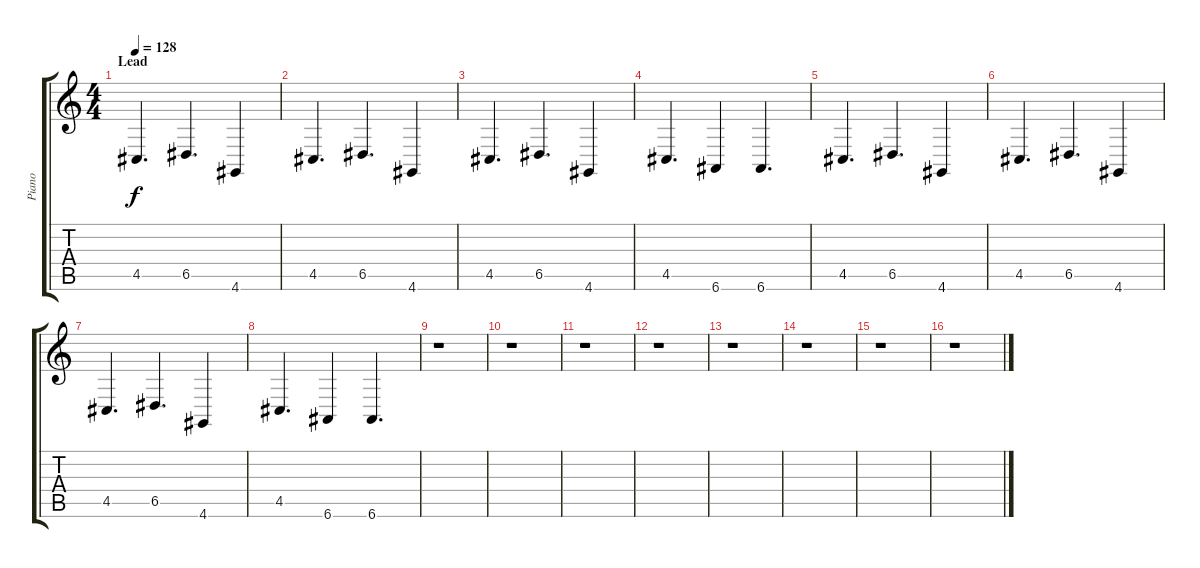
\track ("Piano" "Piano") {instrument acousticgrandpiano}
\staff {score tabs}
\tuning (E4 B3 G3 D3 A2 E2) {hide}
\ts (4 4)
\section ("" "Lead")
\tempo 128
\clef g2
\ks c
4.5.4{d dy f} 6.5.4{d} 4.6.4 |
4.5.4{d} 6.5.4{d} 4.6.4 |
4.5.4{d} 6.5.4{d} 4.6.4 |
4.5.4{d} 6.6.4 6.6.4{d} |
4.5.4{d} 6.5.4{d} 4.6.4 |
4.5.4{d} 6.5.4{d} 4.6.4 |
4.5.4{d} 6.5.4{d} 4.6.4 |
4.5.4{d} 6.6.4 6.6.4{d} |
r.1 |
r.1 |
r.1 |
r.1 |
r.1 |
r.1 |
r.1 |
r.1
